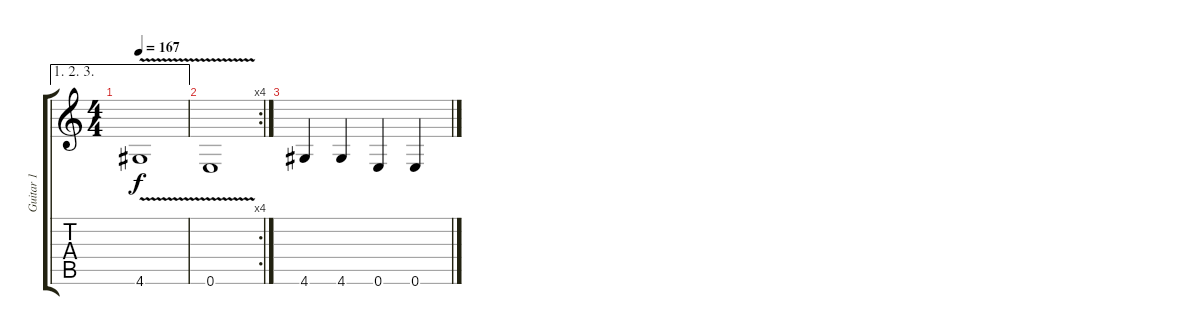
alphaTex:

\track ("Guitar 1" "Guitar 1") {instrument overdrivenguitar}
\staff {score tabs}
\tuning (E4 B3 G3 D3 A2 E2) {hide}
\ae (1 2 3)
\ts (4 4)
\tempo 167
\clef g2
\ks c
4.6{v}.1{dy f} |
\rc 4
0.6{v}.1 |
4.6.4 4.6.4 0.6.4 0.6.4
